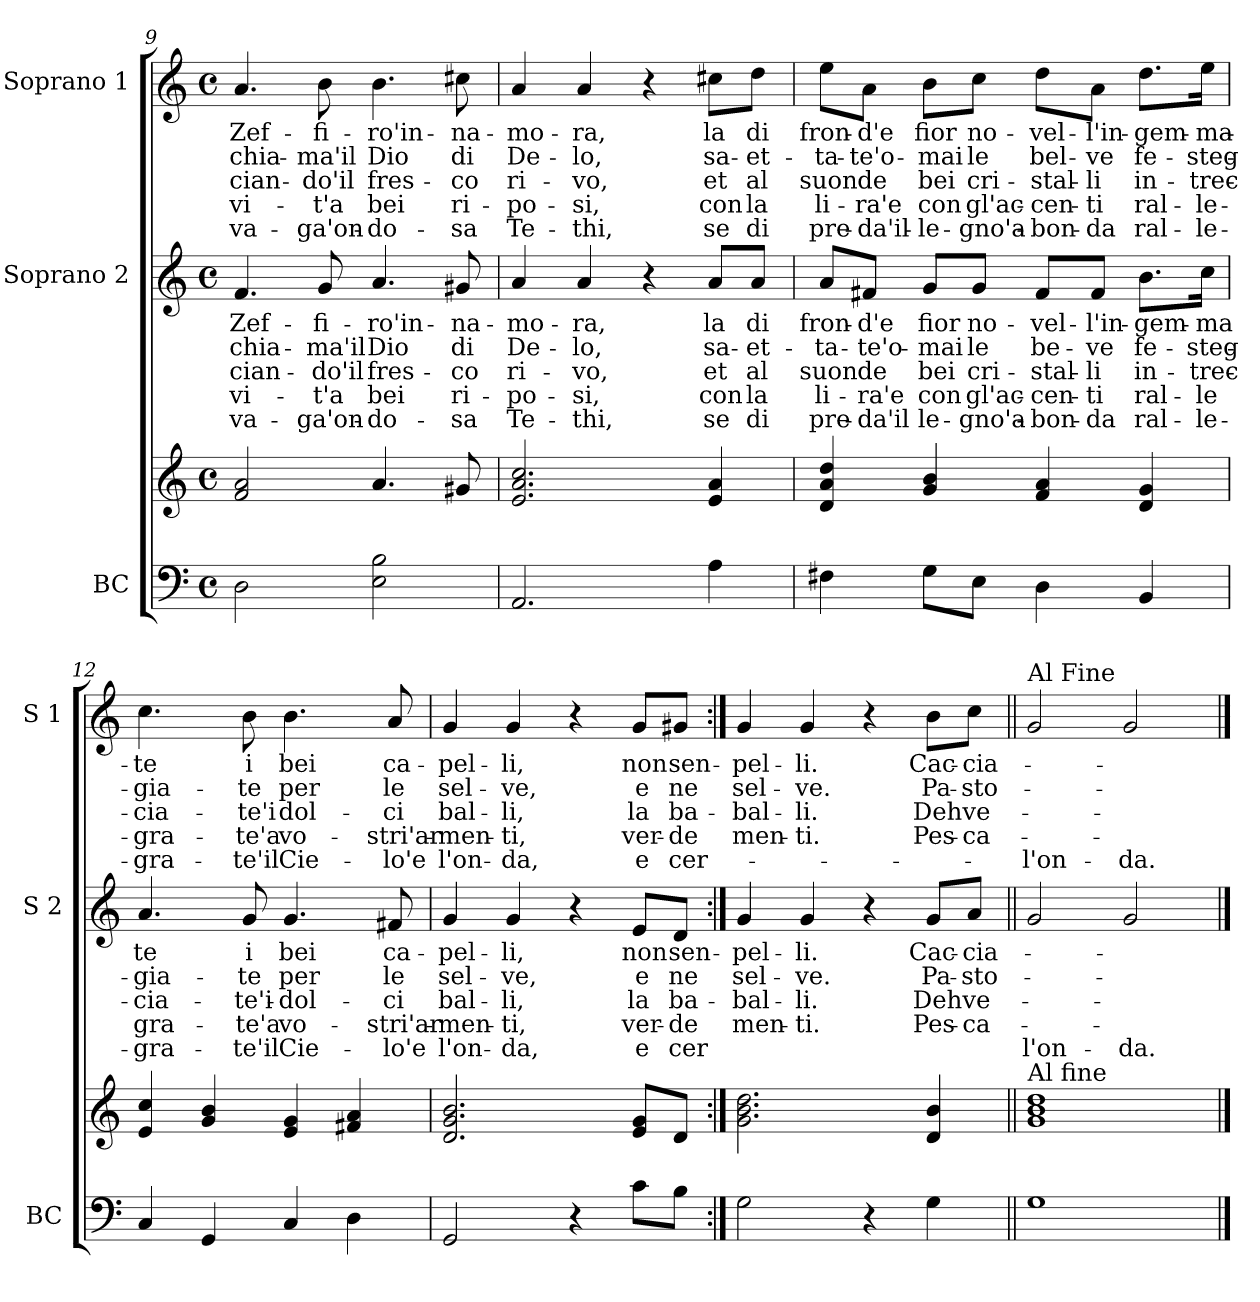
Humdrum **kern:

**kern	**kern	**kern	**text	**text	**text	**text	**text	**kern	**text	**text	**text	**text	**text
*part3	*part3	*part2	*part2	*part2	*part2	*part2	*part2	*part1	*part1	*part1	*part1	*part1	*part1
*staff4	*staff3	*staff2	*staff2	*staff2	*staff2	*staff2	*staff2	*staff1	*staff1	*staff1	*staff1	*staff1	*staff1
*I"BC	*	*I"Soprano 2	*	*	*	*	*	*I"Soprano 1	*	*	*	*	*
*I'BC	*	*I'S 2	*	*	*	*	*	*I'S 1	*	*	*	*	*
!!LO:PB:g=z
*clefF4	*clefG2	*clefG2	*	*	*	*	*	*clefG2	*	*	*	*	*
*k[]	*k[]	*k[]	*	*	*	*	*	*k[]	*	*	*	*	*
*C:	*C:	*C:	*	*	*	*	*	*C:	*	*	*	*	*
*M4/4	*M4/4	*M4/4	*	*	*	*	*	*M4/4	*	*	*	*	*
*met(c)	*met(c)	*met(c)	*	*	*	*	*	*met(c)	*	*	*	*	*
=9	=9	=9	=9	=9	=9	=9	=9	=9	=9	=9	=9	=9	=9
2D\	2f/ 2a/	4.f/	Zef-	-chia-	-cian-	-vi-	va-	4.a/	Zef-	-chia-	-cian-	-vi-	va-
.	.	8g/	-fi-	-ma'il	-do'il	-t'a	-ga'on-	8b\	-fi-	-ma'il	-do'il	-t'a	-ga'on-
2E\ 2B\	4.a/	4.a/	-ro'in-	Dio	fres-	bei	-do-	4.b\	-ro'in-	Dio	fres-	bei	-do-
.	8g#X/	8g#X/	-na-	di	-co	ri-	-sa	8cc#X\	-na-	di	-co	ri-	-sa
=10	=10	=10	=10	=10	=10	=10	=10	=10	=10	=10	=10	=10	=10
2.AA/	2.e/ 2.a/ 2.cc/	4a/	-mo-	De-	ri-	-po-	Te-	4a/	-mo-	De-	ri-	-po-	Te-
.	.	4a/	-ra,	-lo,	-vo,	-si,	-thi,	4a/	-ra,	-lo,	-vo,	-si,	-thi,
.	.	4r	.	.	.	.	.	4r	.	.	.	.	.
4A\	4e/ 4a/	8a/L	la	sa-	et	con	se	8cc#X\L	la	sa-	et	con	se
.	.	8a/J	di	-et-	al	la	di	8dd\J	di	-et-	al	la	di
=11	=11	=11	=11	=11	=11	=11	=11	=11	=11	=11	=11	=11	=11
4F#X\	4d/ 4a/ 4dd/	8a/L	fron-	-ta-	suon	li-	pre-	8ee\L	fron-	-ta-	suon	li-	pre-
.	.	8f#X/J	-d'e	-te'o-	de	-ra'e	-da'il	8a\J	-d'e	-te'o-	de	-ra'e	-da'il-
8G\L	4g/ 4b/	8g/L	fior	-mai	bei	con	le-	8b\L	fior	-mai	bei	con	-le-
8E\J	.	8g/J	no-	le	cri-	gl'ac-	-gno'a-	8cc\J	no-	le	cri-	gl'ac-	-gno'a-
4D\	4f/ 4a/	8f#/L	-vel-	be-	-stal-	-cen-	-bon-	8dd\L	-vel-	bel-	-stal-	-cen-	-bon-
.	.	8f#/J	-l'in-	-ve	-li	-ti	-da	8a\J	-l'in-	-ve	-li	-ti	-da
4BB/	4d/ 4g/	8.b\L	-gem-	fe-	in-	ral-	ral-	8.dd\L	-gem-	fe-	in-	ral-	ral-
.	.	16cc\Jk	-ma	-steg-	-trec-	-le	-le-	16ee\Jk	-ma-	-steg-	-trec-	-le-	-le-
!!LO:LB:g=z
=12	=12	=12	=12	=12	=12	=12	=12	=12	=12	=12	=12	=12	=12
4C/	4e/ 4cc/	4.a/	te	-gia-	-cia-	gra-	-gra-	4.cc\	-te	-gia-	-cia-	-gra-	-gra-
4GG/	4g/ 4b/	.	.	.	.	.	.	.	.	.	.	.	.
.	.	8g/	i	-te	-te'i-	-te'a	-te'il	8b\	i	-te	-te'i	-te'a	-te'il
4C/	4e/ 4g/	4.g/	bei	per	-dol-	vo-	Cie-	4.b\	bei	per	dol-	vo-	Cie-
4D\	4f#X/ 4a/	.	.	.	.	.	.	.	.	.	.	.	.
.	.	8f#X/	ca-	le	-ci	-stri'ar-	-lo'e	8a/	ca-	le	-ci	-stri'ar-	-lo'e
=13	=13	=13	=13	=13	=13	=13	=13	=13	=13	=13	=13	=13	=13
2GG/	2.d/ 2.g/ 2.b/	4g/	-pel-	sel-	bal-	-men-	l'on-	4g/	-pel-	sel-	bal-	-men-	l'on-
.	.	4g/	-li,	-ve,	-li,	-ti,	-da,	4g/	-li,	-ve,	-li,	-ti,	-da,
4r	.	4r	.	.	.	.	.	4r	.	.	.	.	.
8c\L	8e/ 8g/L	8e/L	non	e	la	ver-	e	8g/L	non	e	la	ver-	e
8B\J	8d/J	8d/J	sen-	ne	ba-	-de	cer	8g#X/J	sen-	ne	ba-	-de	cer-
=14:|!	=14:|!	=14:|!	=14:|!	=14:|!	=14:|!	=14:|!	=14:|!	=14:|!	=14:|!	=14:|!	=14:|!	=14:|!	=14:|!
2G\	2.g\ 2.b\ 2.dd\	4g/	-pel-	sel-	-bal-	men-	.	4g/	-pel-	sel-	-bal-	men-	.
.	.	4g/	-li.	-ve.	-li.	-ti.	.	4g/	-li.	-ve.	-li.	-ti.	.
4r	.	4r	.	.	.	.	.	4r	.	.	.	.	.
4G\	4d/ 4b/	8g/L	Cac-	Pa-	Deh	Pes-	.	8b\L	Cac-	Pa-	Deh	Pes-	.
.	.	8a/J	-cia-	-sto-	ve-	-ca-	.	8cc\J	-cia-	-sto-	ve-	-ca-	.
=15||	=15||	=15||	=15||	=15||	=15||	=15||	=15||	=15||	=15||	=15||	=15||	=15||	=15||
!	!	!	!	!	!	!	!	!LO:TX:a:t=Al Fine	!	!	!	!	!
!	!LO:TX:a:t=Al fine	!	!	!	!	!	!	!	!	!	!	!	!
1G	1g 1b 1dd	2g/	.	.	.	.	l'on-	2g/	.	.	.	.	-l'on-
.	.	2g/	.	.	.	.	-da.	2g/	.	.	.	.	-da.
==	==	==	==	==	==	==	==	==	==	==	==	==	==
*-	*-	*-	*-	*-	*-	*-	*-	*-	*-	*-	*-	*-	*-
